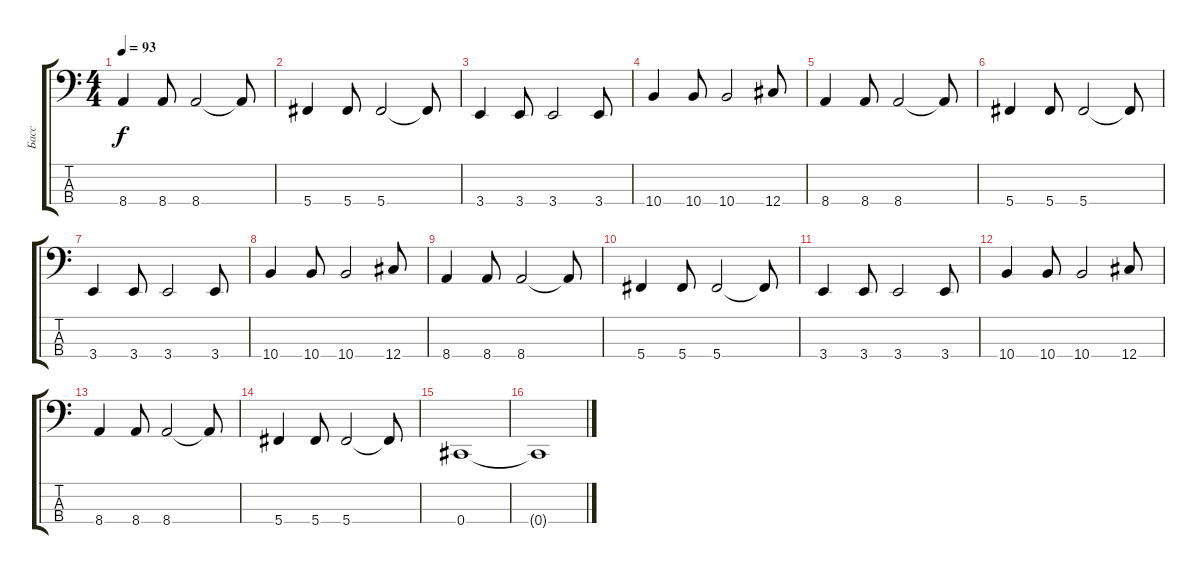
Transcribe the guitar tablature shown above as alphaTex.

\track ("Басс" "Басс") {instrument electricbassfinger}
\staff {score tabs}
\tuning (Gb2 Db2 Ab1 Db1) {hide}
\ts (4 4)
\tempo 93
\clef f4
\ks c
8.4.4{dy f} 8.4.8 8.4.2 8.4{t}.8 |
5.4.4 5.4.8 5.4.2 5.4{t}.8 |
3.4.4 3.4.8 3.4.2 3.4.8 |
10.4.4 10.4.8 10.4.2 12.4.8 |
8.4.4 8.4.8 8.4.2 8.4{t}.8 |
5.4.4 5.4.8 5.4.2 5.4{t}.8 |
3.4.4 3.4.8 3.4.2 3.4.8 |
10.4.4 10.4.8 10.4.2 12.4.8 |
8.4.4 8.4.8 8.4.2 8.4{t}.8 |
5.4.4 5.4.8 5.4.2 5.4{t}.8 |
3.4.4 3.4.8 3.4.2 3.4.8 |
10.4.4 10.4.8 10.4.2 12.4.8 |
8.4.4 8.4.8 8.4.2 8.4{t}.8 |
5.4.4 5.4.8 5.4.2 5.4{t}.8 |
0.4.1 |
0.4{t}.1
